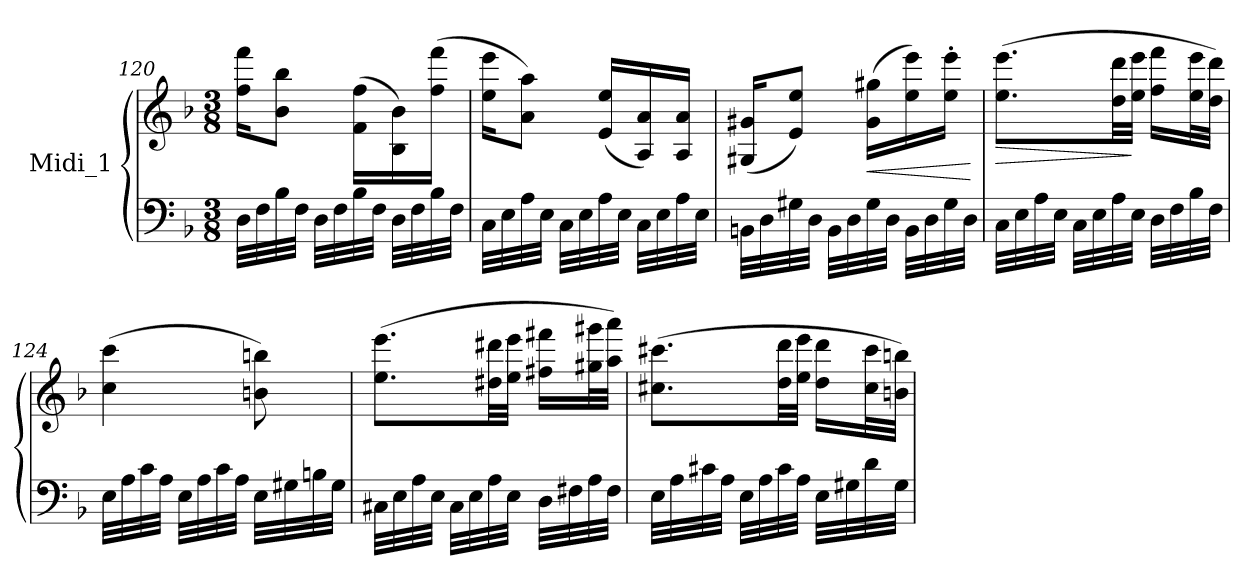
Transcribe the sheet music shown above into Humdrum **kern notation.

**kern	**kern	**dynam
*part1	*part1	*part1
*staff2	*staff1	*staff1/2
*I"Midi_1	*	*
*clefF4	*clefG2	*
*k[b-]	*k[b-]	*
*F:	*F:	*
*M3/8	*M3/8	*
=120	=120	=120
32D\LLL	16ff\ 16fff\KL	.
32F\	.	.
32B-i\	8b-i\ 8bb-i\J	.
32F\JJJ	.	.
32D\LLL	.	.
32F\	.	.
32B-\	(>16f\ 16ff\LL	.
32F\JJJ	.	.
32D\LLL	16B-\ 16b-\)	.
32F\	.	.
32B-\	(>16ff\ 16fff\JJ	.
32F\JJJ	.	.
!!LO:LB:g=z
=121	=121	=121
32C\LLL	16ee\ 16eee\KL	.
32E\	.	.
32A\	8a\ 8aa\J)	.
32E\JJJ	.	.
32C\LLL	.	.
32E\	.	.
32A\	(<16e/ 16ee/LL	.
32E\JJJ	.	.
32C\LLL	16A/ 16a/)	.
32E\	.	.
32A\	16A/ 16a/JJ	.
32E\JJJ	.	.
=122	=122	=122
*	*MM75	*
32BBn\LLL	(<16G#X/ 16g#X/KL	.
32D\	.	.
32G#X\	8e/ 8ee/J)	.
32D\JJJ	.	.
32BB\LLL	.	.
32D\	.	.
!	!	!LO:HP:b
32G#\	(>16g#\ 16gg#X\LL	<
32D\JJJ	.	.
32BB\LLL	16ee\ 16eee\)	.
32D\	.	.
32G#\	16ee\' 16eee\'JJ	.
32D\JJJ	.	.
.	.	[
=123	=123	=123
!	!	!LO:HP:b
32C\LLL	(>8.ee\ 8.eee\L	>
32E\	.	.
32A\	.	.
32E\JJJ	.	.
32C\LLL	.	.
32E\	.	.
32A\	32dd\ 32ddd\LL	.
32E\JJJ	32ee\ 32eee\JJJ	]
32D\LLL	16ff\ 16fff\LL	.
32F\	.	.
32B-i\	32ee\ 32eee\L	.
32F\JJJ	32dd\ 32ddd\JJJ)	.
=124	=124	=124
32E\LLL	(>4cc\ 4ccc\	.
32A\	.	.
32c\	.	.
32A\JJJ	.	.
32E\LLL	.	.
32A\	.	.
32c\	.	.
32A\JJJ	.	.
32E\LLL	8bn\ 8bbn\)	.
32G#X\	.	.
32Bn\	.	.
32G#\JJJ	.	.
!!LO:PB:g=z
=125	=125	=125
32C#X\LLL	(>8.ee\ 8.eee\L	.
32E\	.	.
32A\	.	.
32E\JJJ	.	.
32C#\LLL	.	.
32E\	.	.
32A\	32dd#X\ 32ddd#X\LL	.
32E\JJJ	32ee\ 32eee\JJJ	.
32D\LLL	16ff#X\ 16fff#X\LL	.
32F#X\	.	.
32A\	32gg#X\ 32ggg#X\L	.
32F#\JJJ	32aa\ 32aaa\JJJ)	.
=126	=126	=126
*	*MM75	*
32E\LLL	(>8.cc#X\ 8.ccc#X\L	.
32A\	.	.
32c#X\	.	.
32A\JJJ	.	.
32E\LLL	.	.
32A\	.	.
32c#\	32dd\ 32ddd\LL	.
32A\JJJ	32ee\ 32eee\JJJ	.
32E\LLL	16dd\ 16ddd\LL	.
32G#X\	.	.
32d\	32cc#\ 32ccc#\L	.
32G#\JJJ	32bn\ 32bbn\JJJ)	.
=	=	=
*-	*-	*-
